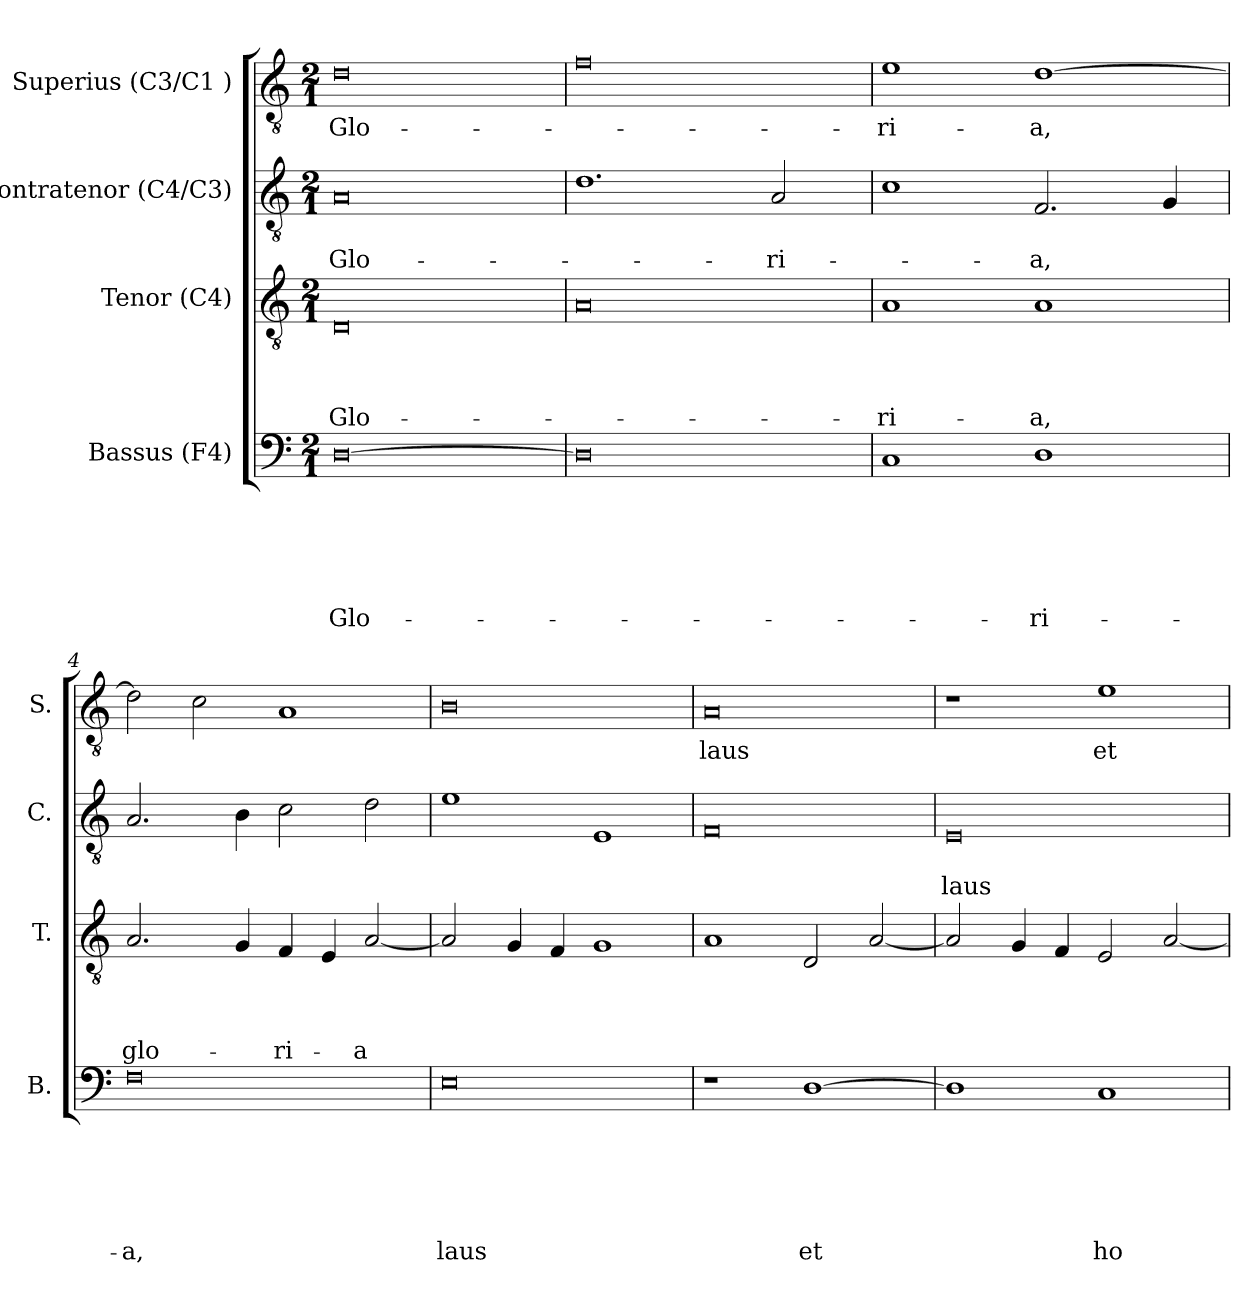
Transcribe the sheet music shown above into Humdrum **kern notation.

**kern	**text	**text	**text	**text	**text	**text	**kern	**text	**text	**text	**text	**kern	**text	**text	**kern	**text
*part4	*part4	*part4	*part4	*part4	*part4	*part4	*part3	*part3	*part3	*part3	*part3	*part2	*part2	*part2	*part1	*part1
*staff4	*staff4	*staff4	*staff4	*staff4	*staff4	*staff4	*staff3	*staff3	*staff3	*staff3	*staff3	*staff2	*staff2	*staff2	*staff1	*staff1
*I"Bassus (F4)	*	*	*	*	*	*	*I"Tenor (C4)	*	*	*	*	*I"Contratenor (C4/C3)	*	*	*I"Superius (C3/C1 )	*
*I'B.	*	*	*	*	*	*	*I'T.	*	*	*	*	*I'C.	*	*	*I'S.	*
*clefF4	*	*	*	*	*	*	*clefGv2	*	*	*	*	*clefGv2	*	*	*clefGv2	*
*k[]	*	*	*	*	*	*	*k[]	*	*	*	*	*k[]	*	*	*k[]	*
*C:	*	*	*	*	*	*	*C:	*	*	*	*	*C:	*	*	*C:	*
*M2/1	*	*	*	*	*	*	*M2/1	*	*	*	*	*M2/1	*	*	*M2/1	*
=1	=1	=1	=1	=1	=1	=1	=1	=1	=1	=1	=1	=1	=1	=1	=1	=1
!	!	!	!	!	!	!LO:LY:b	!	!	!	!	!LO:LY:b	!	!	!LO:LY:b	!	!LO:LY:b
[>0D	.	.	.	.	.	Glo-	0D	.	.	.	Glo-	0A	.	Glo-	0d	Glo-
=2	=2	=2	=2	=2	=2	=2	=2	=2	=2	=2	=2	=2	=2	=2	=2	=2
0D]	.	.	.	.	.	.	0A	.	.	.	.	1.d	.	.	0f	.
!	!	!	!	!	!	!	!	!	!	!	!	!	!	!LO:LY:b	!	!
.	.	.	.	.	.	.	.	.	.	.	.	2A/	.	-ri-	.	.
=3	=3	=3	=3	=3	=3	=3	=3	=3	=3	=3	=3	=3	=3	=3	=3	=3
!	!	!	!	!	!	!	!	!	!	!	!LO:LY:b	!	!	!	!	!LO:LY:b
1C	.	.	.	.	.	.	1A	.	.	.	-ri-	1c	.	.	1e	-ri-
!	!	!	!	!	!	!LO:LY:b	!	!	!	!	!LO:LY:b	!	!	!LO:LY:b	!	!LO:LY:b
1D	.	.	.	.	.	-ri-	1A	.	.	.	-a,	2.F/	.	-a,	[>1d	-a,
.	.	.	.	.	.	.	.	.	.	.	.	4G/	.	.	.	.
=4	=4	=4	=4	=4	=4	=4	=4	=4	=4	=4	=4	=4	=4	=4	=4	=4
!	!	!	!	!	!	!LO:LY:b	!	!	!	!	!LO:LY:b	!	!	!	!	!
0F	.	.	.	.	.	-a,	2.A/	.	.	.	glo-	2.A/	.	.	2d\]	.
.	.	.	.	.	.	.	.	.	.	.	.	.	.	.	2c\	.
.	.	.	.	.	.	.	4G/	.	.	.	.	4B\	.	.	.	.
!	!	!	!	!	!	!	!	!	!	!	!LO:LY:b	!	!	!	!	!
.	.	.	.	.	.	.	4F/	.	.	.	-ri-	2c\	.	.	1A	.
.	.	.	.	.	.	.	4E/	.	.	.	.	.	.	.	.	.
!	!	!	!	!	!	!	!	!	!	!	!LO:LY:b	!	!	!	!	!
.	.	.	.	.	.	.	[<2A/	.	.	.	-a	2d\	.	.	.	.
=5	=5	=5	=5	=5	=5	=5	=5	=5	=5	=5	=5	=5	=5	=5	=5	=5
!	!	!	!	!	!	!LO:LY:b	!	!	!	!	!	!	!	!	!	!
0E	.	.	.	.	.	laus	2A/]	.	.	.	.	1e	.	.	0B	.
.	.	.	.	.	.	.	4G/	.	.	.	.	.	.	.	.	.
.	.	.	.	.	.	.	4F/	.	.	.	.	.	.	.	.	.
.	.	.	.	.	.	.	1G	.	.	.	.	1E	.	.	.	.
!!LO:LB:g=z
=6	=6	=6	=6	=6	=6	=6	=6	=6	=6	=6	=6	=6	=6	=6	=6	=6
!	!	!	!	!	!	!	!	!	!	!	!	!	!	!	!	!LO:LY:b
1r	.	.	.	.	.	.	1A	.	.	.	.	0F	.	.	0A	laus
!	!	!	!	!	!	!LO:LY:b	!	!	!	!	!	!	!	!	!	!
[>1D	.	.	.	.	.	et	2D/	.	.	.	.	.	.	.	.	.
.	.	.	.	.	.	.	[<2A/	.	.	.	.	.	.	.	.	.
=7	=7	=7	=7	=7	=7	=7	=7	=7	=7	=7	=7	=7	=7	=7	=7	=7
!	!	!	!	!	!	!	!	!	!	!	!	!	!	!LO:LY:b	!	!
1D]	.	.	.	.	.	.	2A/]	.	.	.	.	0E	.	laus	1r	.
.	.	.	.	.	.	.	4G/	.	.	.	.	.	.	.	.	.
.	.	.	.	.	.	.	4F/	.	.	.	.	.	.	.	.	.
!	!	!	!	!	!	!LO:LY:b	!	!	!	!	!	!	!	!	!	!LO:LY:b
1C	.	.	.	.	.	ho-	2E/	.	.	.	.	.	.	.	1e	et
.	.	.	.	.	.	.	[<2A/	.	.	.	.	.	.	.	.	.
=	=	=	=	=	=	=	=	=	=	=	=	=	=	=	=	=
*-	*-	*-	*-	*-	*-	*-	*-	*-	*-	*-	*-	*-	*-	*-	*-	*-
